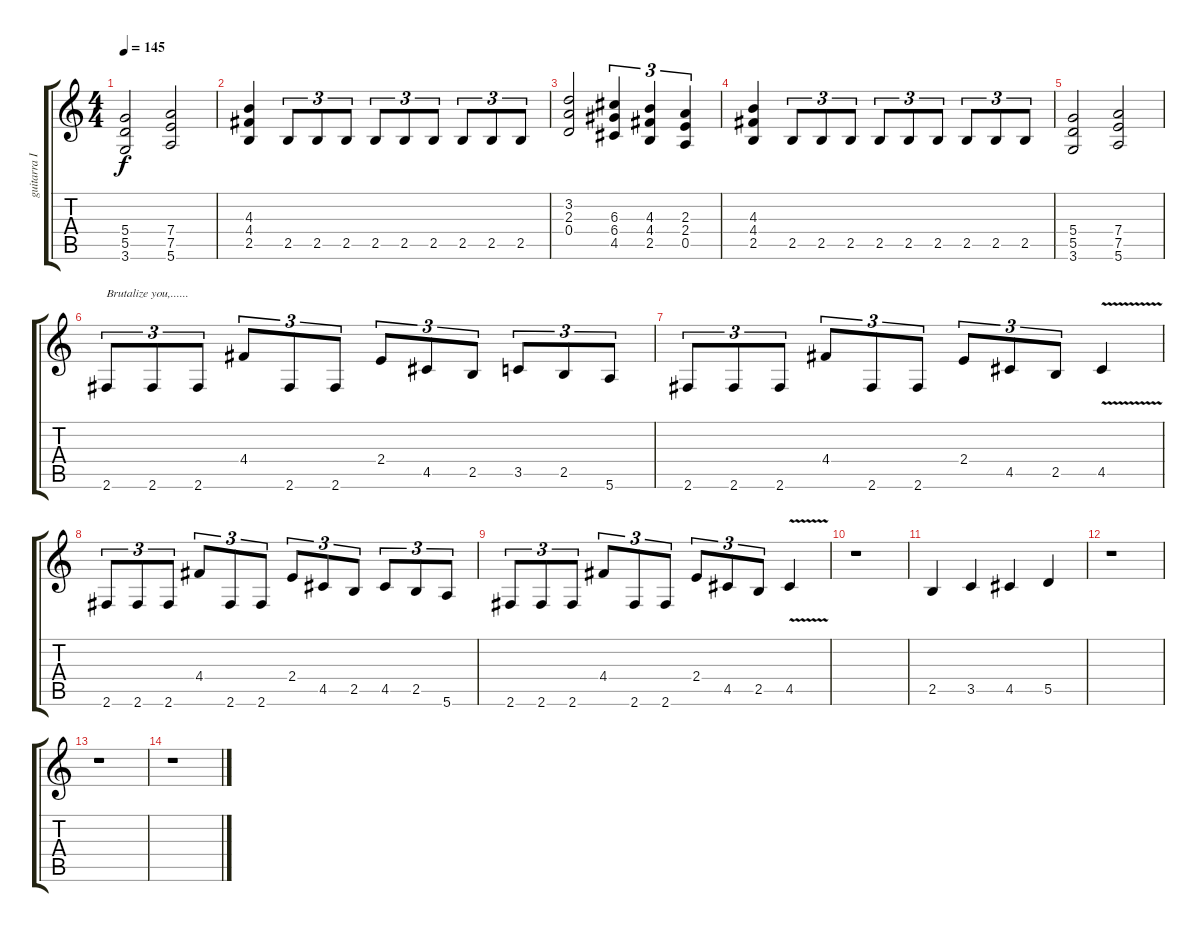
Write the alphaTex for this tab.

\track ("guitarra II" "guitarra I") {instrument distortionguitar}
\staff {score tabs}
\tuning (E4 B3 G3 D3 A2 E2) {hide}
\ts (4 4)
\tempo 145
\clef g2
\ks c
(5.4 5.5 3.6).2{dy f} (7.4 7.5 5.6).2 |
(4.3 4.4 2.5).4 2.5.8{tu (3 2)} 2.5.8{tu (3 2)} 2.5.8{tu (3 2)} 2.5.8{tu (3 2)} 2.5.8{tu (3 2)} 2.5.8{tu (3 2)} 2.5.8{tu (3 2)} 2.5.8{tu (3 2)} 2.5.8{tu (3 2)} |
(3.2 2.3 0.4).2 (6.3 6.4 4.5).4{tu (3 2)} (4.3 4.4 2.5).4{tu (3 2)} (2.3 2.4 0.5).4{tu (3 2)} |
(4.3 4.4 2.5).4 2.5.8{tu (3 2)} 2.5.8{tu (3 2)} 2.5.8{tu (3 2)} 2.5.8{tu (3 2)} 2.5.8{tu (3 2)} 2.5.8{tu (3 2)} 2.5.8{tu (3 2)} 2.5.8{tu (3 2)} 2.5.8{tu (3 2)} |
(5.4 5.5 3.6).2 (7.4 7.5 5.6).2 |
2.6.8{tu (3 2) txt "Brutalize you,......"} 2.6.8{tu (3 2)} 2.6.8{tu (3 2)} 4.4.8{tu (3 2)} 2.6.8{tu (3 2)} 2.6.8{tu (3 2)} 2.4.8{tu (3 2)} 4.5.8{tu (3 2)} 2.5.8{tu (3 2)} 3.5.8{tu (3 2)} 2.5.8{tu (3 2)} 5.6.8{tu (3 2)} |
2.6.8{tu (3 2)} 2.6.8{tu (3 2)} 2.6.8{tu (3 2)} 4.4.8{tu (3 2)} 2.6.8{tu (3 2)} 2.6.8{tu (3 2)} 2.4.8{tu (3 2)} 4.5.8{tu (3 2)} 2.5.8{tu (3 2)} 4.5{v}.4 |
2.6.8{tu (3 2)} 2.6.8{tu (3 2)} 2.6.8{tu (3 2)} 4.4.8{tu (3 2)} 2.6.8{tu (3 2)} 2.6.8{tu (3 2)} 2.4.8{tu (3 2)} 4.5.8{tu (3 2)} 2.5.8{tu (3 2)} 4.5.8{tu (3 2)} 2.5.8{tu (3 2)} 5.6.8{tu (3 2)} |
2.6.8{tu (3 2)} 2.6.8{tu (3 2)} 2.6.8{tu (3 2)} 4.4.8{tu (3 2)} 2.6.8{tu (3 2)} 2.6.8{tu (3 2)} 2.4.8{tu (3 2)} 4.5.8{tu (3 2)} 2.5.8{tu (3 2)} 4.5{v}.4 |
r.1 |
2.5.4 3.5.4 4.5.4 5.5.4 |
r.1 |
r.1 |
r.1
